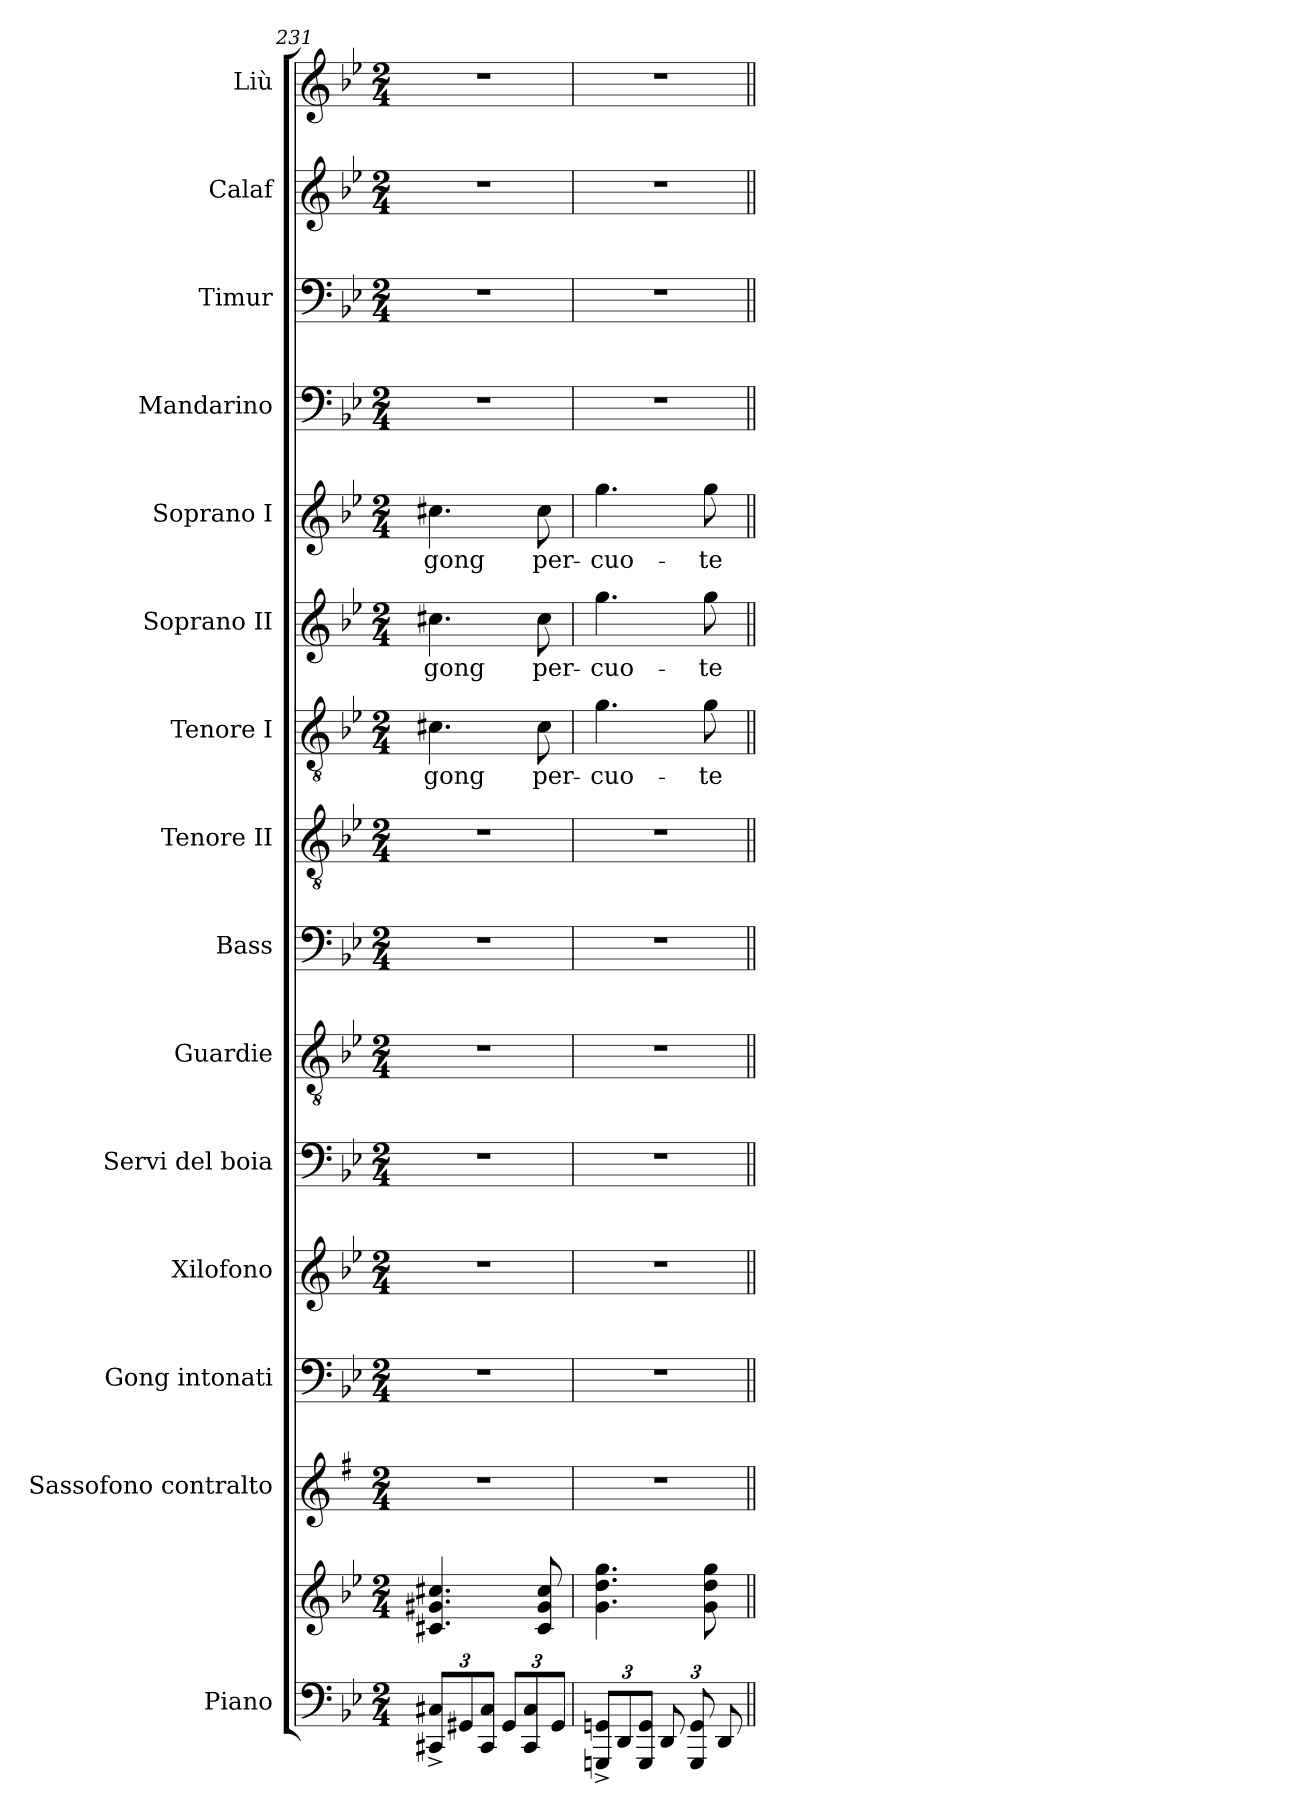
**kern	**kern	**kern	**kern	**kern	**kern	**kern	**kern	**kern	**kern	**text	**kern	**text	**kern	**text	**kern	**kern	**kern	**kern
*part15	*part15	*part14	*part13	*part12	*part11	*part10	*part9	*part8	*part7	*part7	*part6	*part6	*part5	*part5	*part4	*part3	*part2	*part1
*staff16	*staff15	*staff14	*staff13	*staff12	*staff11	*staff10	*staff9	*staff8	*staff7	*staff7	*staff6	*staff6	*staff5	*staff5	*staff4	*staff3	*staff2	*staff1
*I"Piano	*	*I"Sassofono contralto	*I"Gong intonati	*I"Xilofono	*I"Servi del boia	*I"Guardie	*I"Bass	*I"Tenore II	*I"Tenore I	*	*I"Soprano II	*	*I"Soprano I	*	*I"Mandarino	*I"Timur	*I"Calaf	*I"Liù
*I'Pno.	*	*	*I'Gong int.	*I'Xil.	*I'Ser.B.	*I'G.	*I'B.	*I'T. II	*I'T. I	*	*I'S. II	*	*I'S. I	*	*I'M.	*I'T.	*I'C.	*I'L.
*clefF4	*clefG2	*clefG2	*clefF4	*clefG2	*clefF4	*clefGv2	*clefF4	*clefGv2	*clefGv2	*	*clefG2	*	*clefG2	*	*clefF4	*clefF4	*clefG2	*clefG2
*	*	*ITrd5c9	*	*ITrd-7c-12	*	*	*	*	*	*	*	*	*	*	*	*	*	*
*k[b-e-]	*k[b-e-]	*k[b-e-]	*k[b-e-]	*k[b-e-]	*k[b-e-]	*k[b-e-]	*k[b-e-]	*k[b-e-]	*k[b-e-]	*	*k[b-e-]	*	*k[b-e-]	*	*k[b-e-]	*k[b-e-]	*k[b-e-]	*k[b-e-]
*M2/4	*M2/4	*M2/4	*M2/4	*M2/4	*M2/4	*M2/4	*M2/4	*M2/4	*M2/4	*	*M2/4	*	*M2/4	*	*M2/4	*M2/4	*M2/4	*M2/4
*Xbrackettup	*	*	*	*	*	*	*	*	*	*	*	*	*	*	*	*	*	*
=231	=231	=231	=231	=231	=231	=231	=231	=231	=231	=231	=231	=231	=231	=231	=231	=231	=231	=231
!	!	!	!	!	!	!	!	!	!	!LO:LY:b	!	!LO:LY:b	!	!LO:LY:b	!	!	!	!
12CC#X/^ 12C#X/^L	4.c#X/ 4.g#X/ 4.cc#X/	2r	2r	2r	2r	2r	2r	2r	4.c#X\	gong	4.cc#X\	gong	4.cc#X\	gong	2r	2r	2r	2r
12GG#X/	.	.	.	.	.	.	.	.	.	.	.	.	.	.	.	.	.	.
12CC#/ 12C#/J	.	.	.	.	.	.	.	.	.	.	.	.	.	.	.	.	.	.
12GG#/L	.	.	.	.	.	.	.	.	.	.	.	.	.	.	.	.	.	.
12CC#/ 12C#/	.	.	.	.	.	.	.	.	.	.	.	.	.	.	.	.	.	.
!	!	!	!	!	!	!	!	!	!	!LO:LY:b	!	!LO:LY:b	!	!LO:LY:b	!	!	!	!
.	8c#/ 8g#/ 8cc#/	.	.	.	.	.	.	.	8c#\	per-	8cc#\	per-	8cc#\	per-	.	.	.	.
12GG#/J	.	.	.	.	.	.	.	.	.	.	.	.	.	.	.	.	.	.
!!LO:PB:g=z
=232	=232	=232	=232	=232	=232	=232	=232	=232	=232	=232	=232	=232	=232	=232	=232	=232	=232	=232
!	!	!	!	!	!	!	!	!	!	!LO:LY:b	!	!LO:LY:b	!	!LO:LY:b	!	!	!	!
12GGGn/^ 12GGn/^L	4.g\ 4.dd\ 4.gg\	2r	2r	2r	2r	2r	2r	2r	4.g\	-cuo-	4.gg\	-cuo-	4.gg\	-cuo-	2r	2r	2r	2r
12DD/	.	.	.	.	.	.	.	.	.	.	.	.	.	.	.	.	.	.
12GGG/ 12GG/J	.	.	.	.	.	.	.	.	.	.	.	.	.	.	.	.	.	.
12DD/L	.	.	.	.	.	.	.	.	.	.	.	.	.	.	.	.	.	.
12GGG/ 12GG/	.	.	.	.	.	.	.	.	.	.	.	.	.	.	.	.	.	.
!	!	!	!	!	!	!	!	!	!	!LO:LY:b	!	!LO:LY:b	!	!LO:LY:b	!	!	!	!
.	8g\ 8dd\ 8gg\	.	.	.	.	.	.	.	8g\	-te-	8gg\	-te-	8gg\	-te-	.	.	.	.
12DD/	.	.	.	.	.	.	.	.	.	.	.	.	.	.	.	.	.	.
=||	=||	=||	=||	=||	=||	=||	=||	=||	=||	=||	=||	=||	=||	=||	=||	=||	=||	=||
*-	*-	*-	*-	*-	*-	*-	*-	*-	*-	*-	*-	*-	*-	*-	*-	*-	*-	*-
